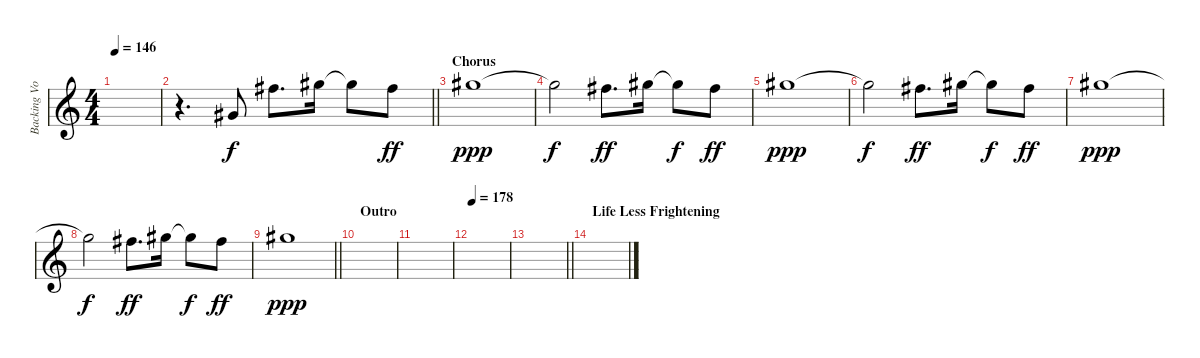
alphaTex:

\track ("Backing Vocals" "Backing Vo") {instrument distortionguitar}
\staff {score}
\tuning (Eb4 Bb3 Gb3 Db3 Ab2 Eb2) {hide}
\ts (4 4)
\tempo 146
\clef g2
\ks c
|
\barLineRight lightlight
r.4{d} 2.3.8 8.2.8{d} 10.2.16 10.2{t}.8{dy f} 8.2.8{dy ff} |
\section ("" "Chorus")
10.2.1{dy ppp} |
10.2{t}.2{dy f} 8.2.8{d dy ff} 10.2.16 10.2{t}.8{dy f} 8.2.8{dy ff} |
10.2.1{dy ppp} |
10.2{t}.2{dy f} 8.2.8{d dy ff} 10.2.16 10.2{t}.8{dy f} 8.2.8{dy ff} |
10.2.1{dy ppp} |
10.2{t}.2{dy f} 8.2.8{d dy ff} 10.2.16 10.2{t}.8{dy f} 8.2.8{dy ff} |
\barLineRight lightlight
10.2.1{dy ppp} |
\section ("" "Outro")
|
|
\tempo 178
|
\barLineRight lightlight
|
\section ("" "Life Less Frightening")
